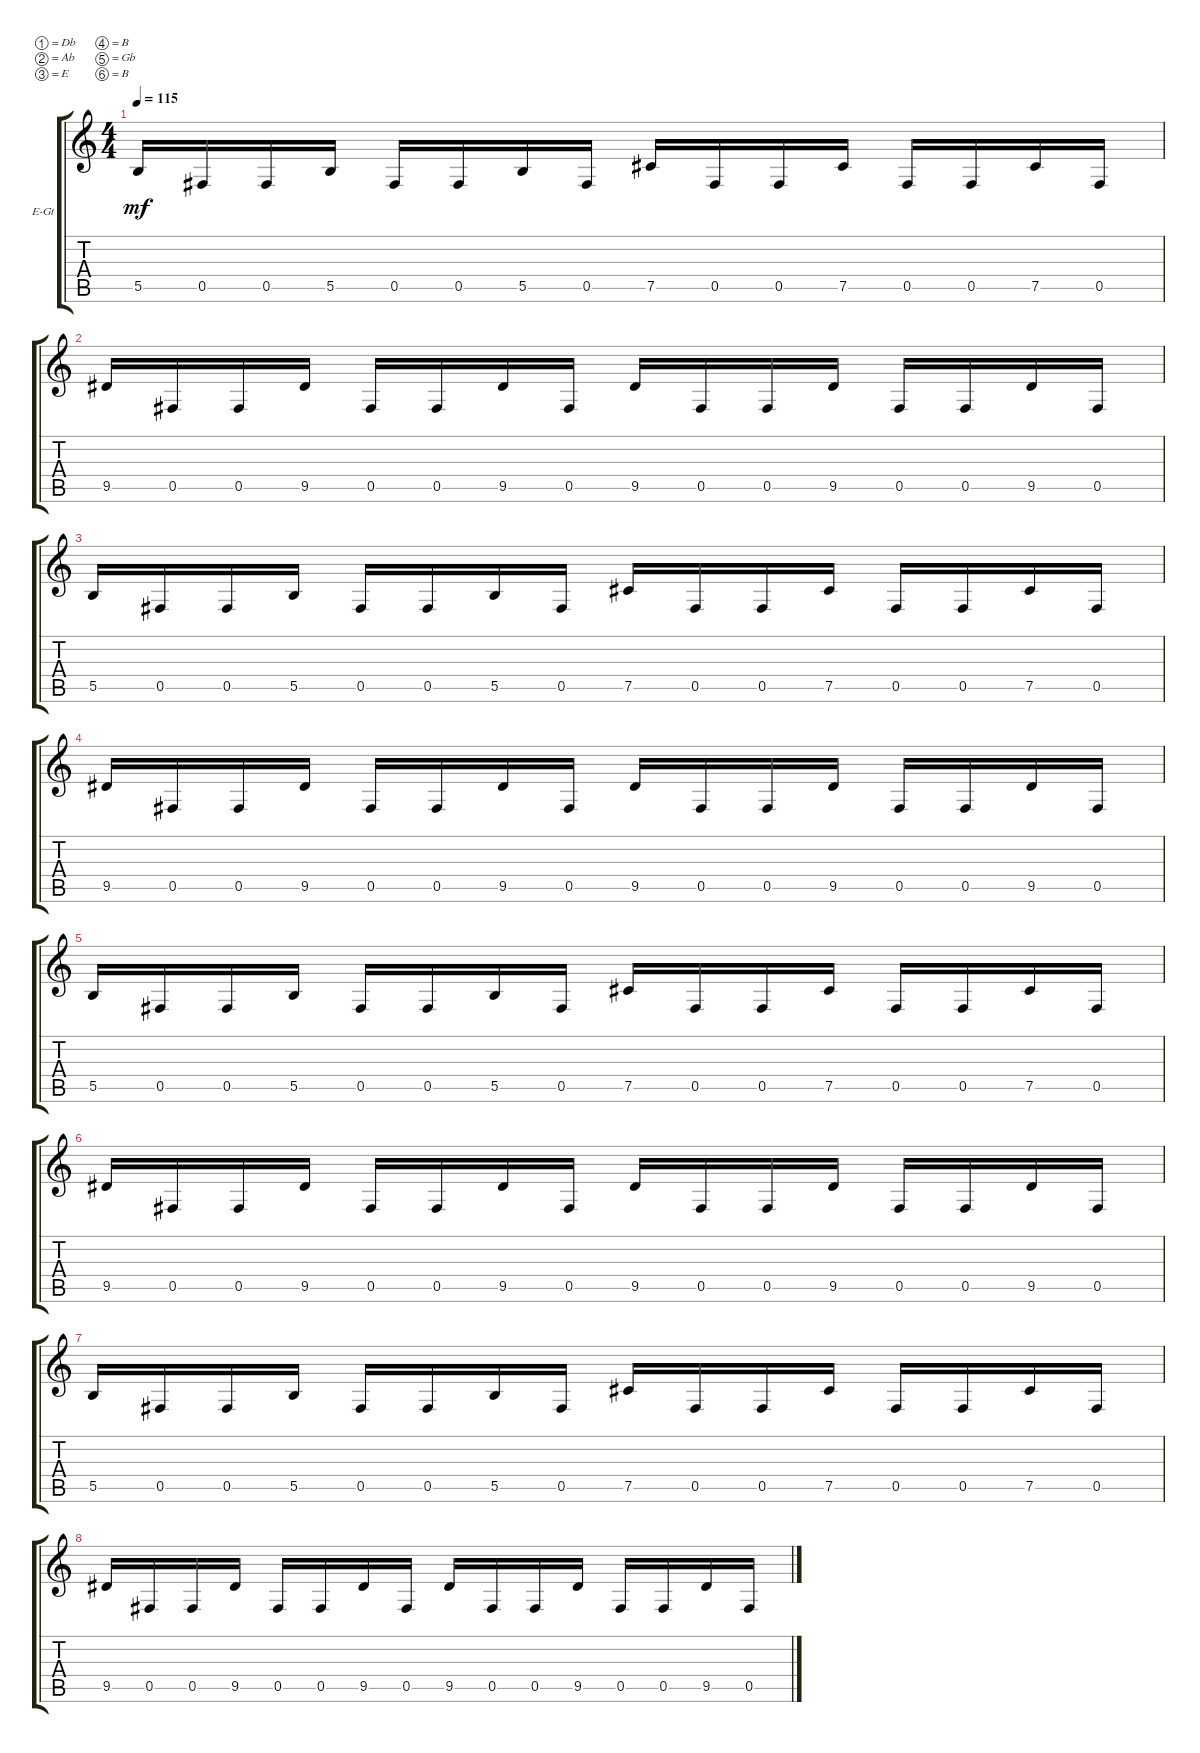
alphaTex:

\bracketExtendMode groupsimilarinstruments
\firstSystemTrackNameOrientation horizontal
\otherSystemsTrackNameOrientation horizontal
\track ("Electric Guitar" "E-Gt") {instrument overdrivenguitar}
\staff {score tabs}
\tuning (Db4 Ab3 E3 B2 Gb2 B1)
\ts (4 4)
\tempo 115
\clef g2
\scale
0.333333
\ks c
5.5.16{dy mf} 0.5.16 0.5.16 5.5.16 0.5.16 0.5.16 5.5.16 0.5.16 7.5.16 0.5.16 0.5.16 7.5.16 0.5.16 0.5.16 7.5.16 0.5.16 |
\scale
0.333333 9.5.16 0.5.16 0.5.16 9.5.16 0.5.16 0.5.16 9.5.16 0.5.16 9.5.16 0.5.16 0.5.16 9.5.16 0.5.16 0.5.16 9.5.16 0.5.16 |
\scale
0.333333 5.5.16 0.5.16 0.5.16 5.5.16 0.5.16 0.5.16 5.5.16 0.5.16 7.5.16 0.5.16 0.5.16 7.5.16 0.5.16 0.5.16 7.5.16 0.5.16 |
\scale
0.333333 9.5.16 0.5.16 0.5.16 9.5.16 0.5.16 0.5.16 9.5.16 0.5.16 9.5.16 0.5.16 0.5.16 9.5.16 0.5.16 0.5.16 9.5.16 0.5.16 |
\scale
0.333333 5.5.16 0.5.16 0.5.16 5.5.16 0.5.16 0.5.16 5.5.16 0.5.16 7.5.16 0.5.16 0.5.16 7.5.16 0.5.16 0.5.16 7.5.16 0.5.16 |
\scale
0.333333 9.5.16 0.5.16 0.5.16 9.5.16 0.5.16 0.5.16 9.5.16 0.5.16 9.5.16 0.5.16 0.5.16 9.5.16 0.5.16 0.5.16 9.5.16 0.5.16 |
\scale
0.333333 5.5.16 0.5.16 0.5.16 5.5.16 0.5.16 0.5.16 5.5.16 0.5.16 7.5.16 0.5.16 0.5.16 7.5.16 0.5.16 0.5.16 7.5.16 0.5.16 |
\scale
0.333333 9.5.16 0.5.16 0.5.16 9.5.16 0.5.16 0.5.16 9.5.16 0.5.16 9.5.16 0.5.16 0.5.16 9.5.16 0.5.16 0.5.16 9.5.16 0.5.16 |
\scale
0.333333 |
\scale
0.333333 |
\scale
0.333333 |
\scale
0.333333 |
\scale
0.333333 |
\scale
0.333333
